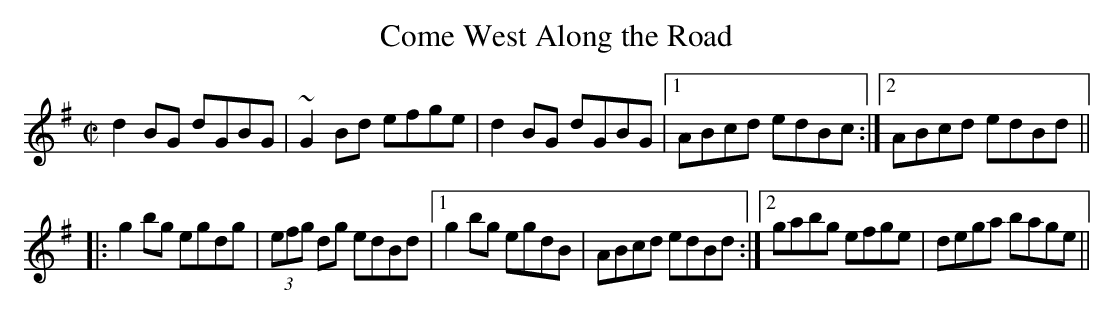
X:1
T:Come West Along the Road
M:C|
L:1/8
K:G
d2BG dGBG|~G2Bd efge|d2BG dGBG|1 ABcd edBc:|2 ABcd edBd||
|:g2bg egdg|(3efg dg edBd|1 g2bg egdB|ABcd edBd:|2 gabg efge|dega bage||
